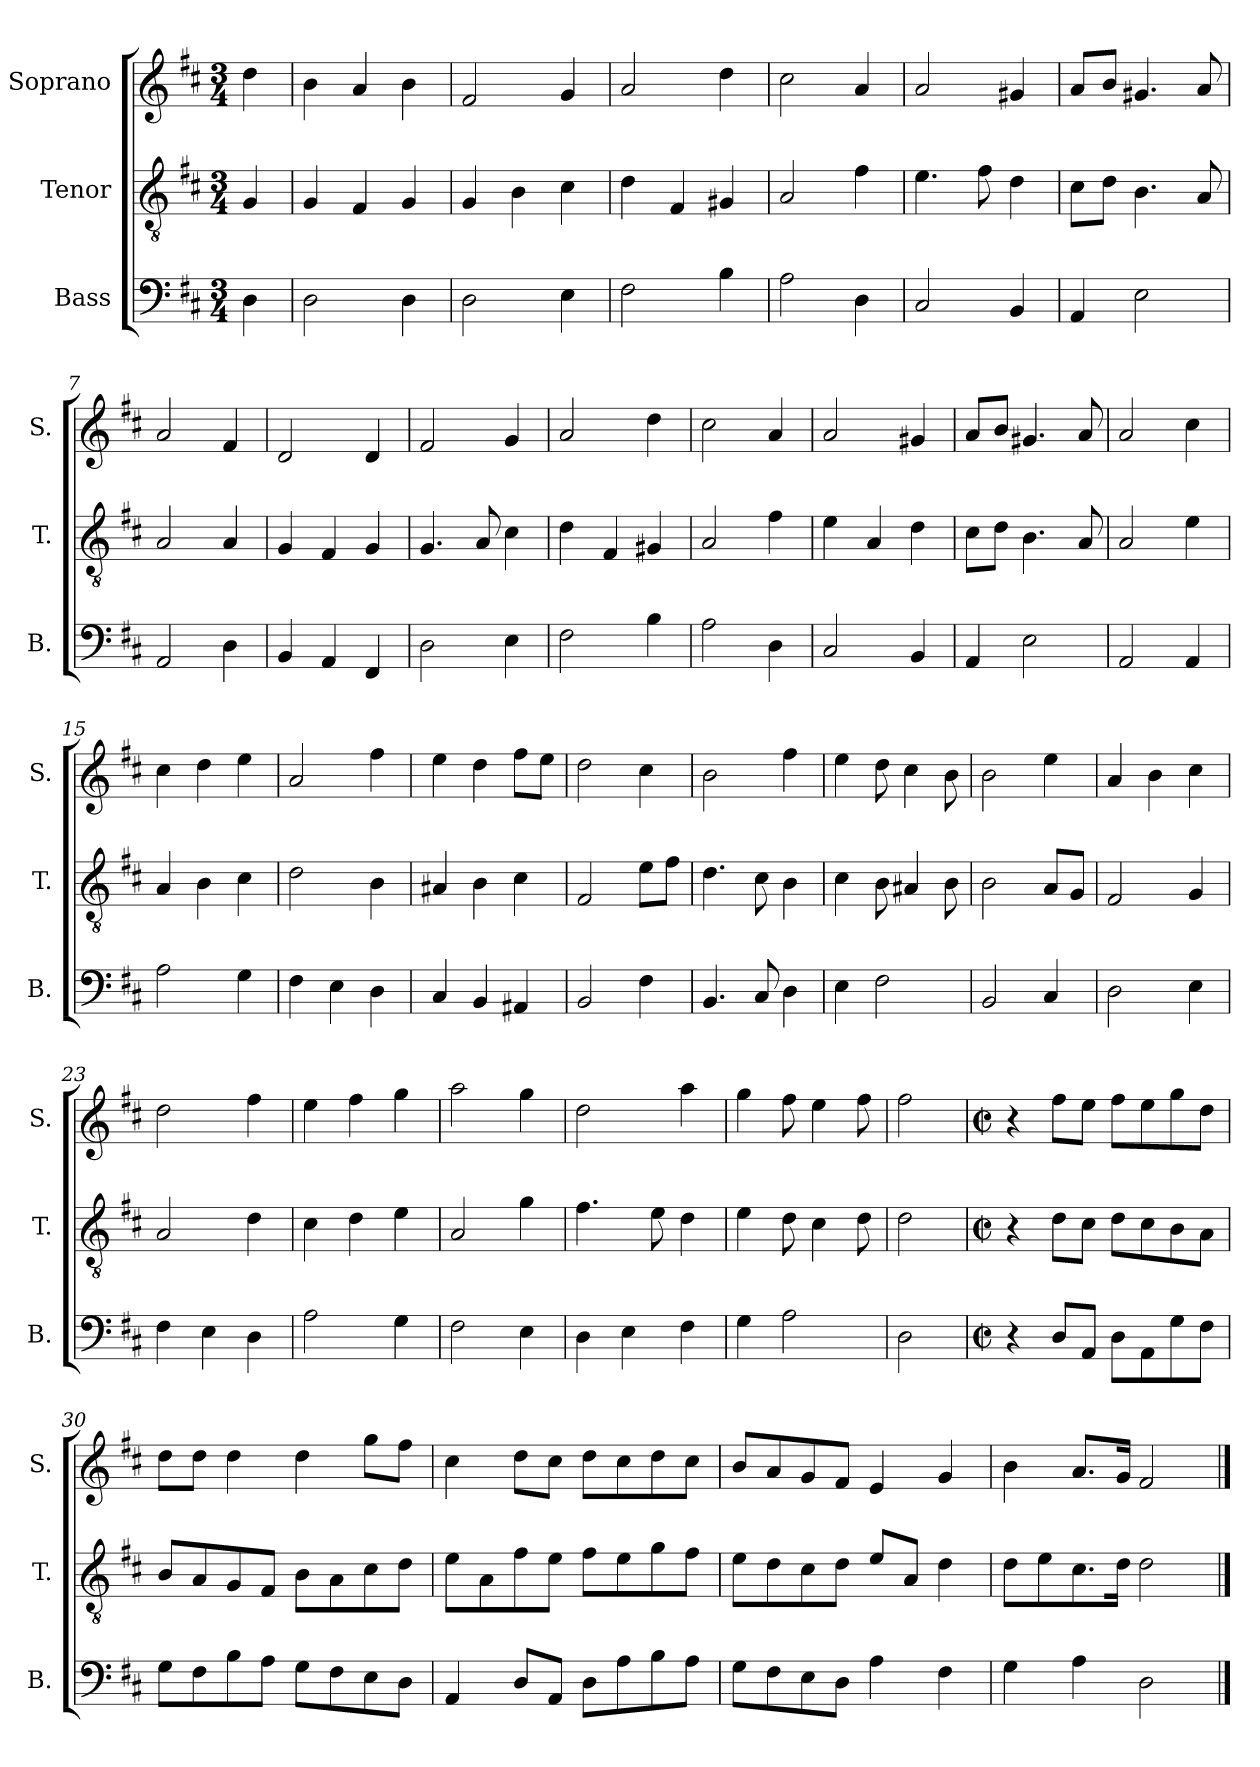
**kern	**kern	**kern
*part3	*part2	*part1
*staff3	*staff2	*staff1
*I"Bass	*I"Tenor	*I"Soprano
*I'B.	*I'T.	*I'S.
*clefF4	*clefGv2	*clefG2
*k[f#c#]	*k[f#c#]	*k[f#c#]
*D:	*D:	*D:
*M3/4	*M3/4	*M3/4
=	=	=
4D\	4G/	4dd\
=1	=1	=1
2D\	4G/	4b\
.	4F#/	4a/
4D\	4G/	4b\
=2	=2	=2
2D\	4G/	2f#/
.	4B\	.
4E\	4c#\	4g/
=3	=3	=3
2F#\	4d\	2a/
.	4F#/	.
4B\	4G#X/	4dd\
=4	=4	=4
2A\	2A/	2cc#\
4D\	4f#\	4a/
=5	=5	=5
2C#/	4.e\	2a/
.	8f#\	.
4BB/	4d\	4g#X/
=6	=6	=6
4AA/	8c#\L	8a/L
.	8d\J	8b/J
2E\	4.B\	4.g#X/
.	8A/	8a/
=7	=7	=7
2AA/	2A/	2a/
4D\	4A/	4f#/
=8	=8	=8
4BB/	4G/	2d/
4AA/	4F#/	.
4FF#/	4G/	4d/
!!LO:LB:g=z
=9	=9	=9
2D\	4.G/	2f#/
.	8A/	.
4E\	4c#\	4g/
=10	=10	=10
2F#\	4d\	2a/
.	4F#/	.
4B\	4G#X/	4dd\
=11	=11	=11
2A\	2A/	2cc#\
4D\	4f#\	4a/
=12	=12	=12
2C#/	4e\	2a/
.	4A/	.
4BB/	4d\	4g#X/
=13	=13	=13
4AA/	8c#\L	8a/L
.	8d\J	8b/J
2E\	4.B\	4.g#X/
.	8A/	8a/
=14	=14	=14
2AA/	2A/	2a/
4AA/	4e\	4cc#\
=15	=15	=15
2A\	4A/	4cc#\
.	4B\	4dd\
4G\	4c#\	4ee\
=16	=16	=16
4F#\	2d\	2a/
4E\	.	.
4D\	4B\	4ff#\
=17	=17	=17
4C#/	4A#X/	4ee\
4BB/	4B\	4dd\
4AA#X/	4c#\	8ff#\L
.	.	8ee\J
!!LO:LB:g=z
=18	=18	=18
2BB/	2F#/	2dd\
4F#\	8e\L	4cc#\
.	8f#\J	.
=19	=19	=19
4.BB/	4.d\	2b\
8C#/	8c#\	.
4D\	4B\	4ff#\
=20	=20	=20
4E\	4c#\	4ee\
2F#\	8B\	8dd\
.	4A#X/	4cc#\
.	8B\	8b\
=21	=21	=21
2BB/	2B\	2b\
4C#/	8A/L	4ee\
.	8G/J	.
=22	=22	=22
2D\	2F#/	4a/
.	.	4b\
4E\	4G/	4cc#\
=23	=23	=23
4F#\	2A/	2dd\
4E\	.	.
4D\	4d\	4ff#\
=24	=24	=24
2A\	4c#\	4ee\
.	4d\	4ff#\
4G\	4e\	4gg\
=25	=25	=25
2F#\	2A/	2aa\
4E\	4g\	4gg\
=26	=26	=26
4D\	4.f#\	2dd\
4E\	.	.
.	8e\	.
4F#\	4d\	4aa\
!!LO:PB:g=z
=27	=27	=27
4G\	4e\	4gg\
2A\	8d\	8ff#\
.	4c#\	4ee\
.	8d\	8ff#\
=28	=28	=28
2D\	2d\	2ff#\
=29	=29	=29
*M2/2	*M2/2	*M2/2
*met(c|)	*met(c|)	*met(c|)
4r	4r	4r
8D/L	8d\L	8ff#\L
8AA/J	8c#\J	8ee\J
8D\L	8d\L	8ff#\L
8AA\	8c#\	8ee\
8G\	8B\	8gg\
8F#\J	8A\J	8dd\J
=30	=30	=30
8G\L	8B/L	8dd\L
8F#\	8A/	8dd\J
8B\	8G/	4dd\
8A\J	8F#/J	.
8G\L	8B\L	4dd\
8F#\	8A\	.
8E\	8c#\	8gg\L
8D\J	8d\J	8ff#\J
=31	=31	=31
4AA/	8e\L	4cc#\
.	8A\	.
8D/L	8f#\	8dd\L
8AA/J	8e\J	8cc#\J
8D\L	8f#\L	8dd\L
8A\	8e\	8cc#\
8B\	8g\	8dd\
8A\J	8f#\J	8cc#\J
=32	=32	=32
8G\L	8e\L	8b/L
8F#\	8d\	8a/
8E\	8c#\	8g/
8D\J	8d\J	8f#/J
4A\	8e/L	4e/
.	8A/J	.
4F#\	4d\	4g/
!!LO:LB:g=z
=33	=33	=33
4G\	8d\L	4b\
.	8e\	.
4A\	8.c#\	8.a/L
.	16d\Jk	16g/Jk
2D\	2d\	2f#/
==	==	==
*-	*-	*-
